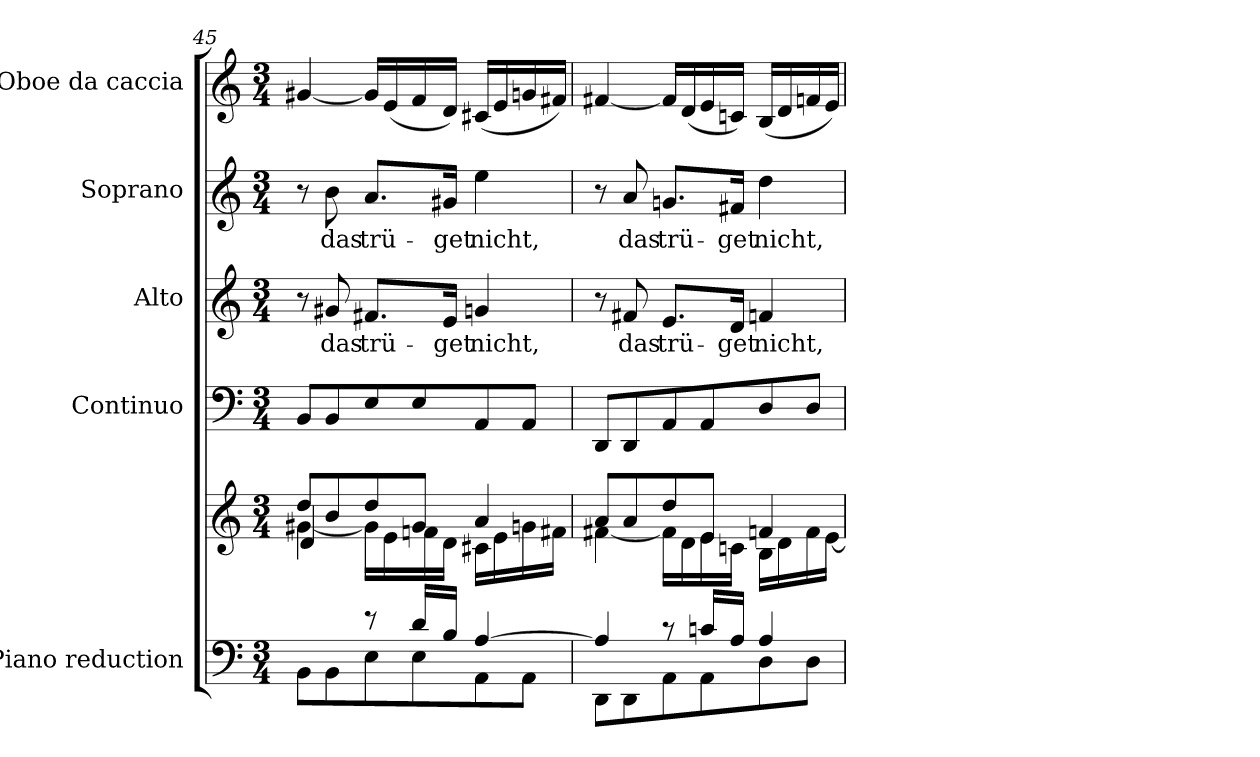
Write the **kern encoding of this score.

**kern	**kern	**kern	**kern	**text	**kern	**text	**kern
*part5	*part5	*part4	*part3	*part3	*part2	*part2	*part1
*staff6	*staff5	*staff4	*staff3	*staff3	*staff2	*staff2	*staff1
*I"Piano reduction	*	*I"Continuo	*I"Alto	*	*I"Soprano	*	*I"Oboe da caccia
*I'Pno	*	*	*	*	*	*	*I'Ob
!!LO:LB:g=z
*clefF4	*clefG2	*clefF4	*clefG2	*	*clefG2	*	*clefG2
*k[]	*k[]	*k[]	*k[]	*	*k[]	*	*k[]
*M3/4	*M3/4	*M3/4	*M3/4	*	*M3/4	*	*M3/4
=45	=45	=45	=45	=45	=45	=45	=45
*^	*^	*	*	*	*	*	*
*	*	*	*^	*	*	*	*	*	*
4ryy	8BB\L	8dd/L	[4g#X\	4d/	8BB/L	8r	.	8r	.	[4g#X/
!	!	!	!	!	!	!	!LO:LY:b	!	!LO:LY:b	!
.	8BB\	8b/	.	.	8BB/	8g#X/	das	8b\	das	.
!	!	!	!	!	!	!	!LO:LY:b	!	!LO:LY:b	!
8r	8E\	8dd/	16g#\LL]	2ryy	8E/	8.f#X/L	trü-	8.a/L	trü-	16g#/LL]
.	.	.	16e\	.	.	.	.	.	.	(16e/
16d/LL	8E\	8g#/J	16fn\	.	8E/	.	.	.	.	16f/
!	!	!	!	!	!	!	!LO:LY:b	!	!LO:LY:b	!
16B/JJ	.	.	16d\JJ	.	.	16e/Jk	-get	16g#X/Jk	-get	16d/JJ)
!	!	!	!	!	!	!	!LO:LY:b	!	!LO:LY:b	!
[4A/	8AA\	4a/	16c#X\LL	.	8AA/	4gn/	nicht,	4ee\	nicht,	(16c#X/LL
.	.	.	16e\	.	.	.	.	.	.	16e/
.	8AA\J	.	16gn\	.	8AA/J	.	.	.	.	16gn/
.	.	.	16f#X\JJ	.	.	.	.	.	.	16f#X/JJ)
*	*	*	*v	*v	*	*	*	*	*	*
=46	=46	=46	=46	=46	=46	=46	=46	=46	=46
4A/]	8DD\L	8a/L	[4f#X\	8DD/L	8r	.	8r	.	[4f#X/
!	!	!	!	!	!	!LO:LY:b	!	!LO:LY:b	!
.	8DD\	8a/	.	8DD/	8f#X/	das	8a/	das	.
!	!	!	!	!	!	!LO:LY:b	!	!LO:LY:b	!
8r	8AA\	8dd/	16f#\LL]	8AA/	8.e/L	trü-	8.gn/L	trü-	16f#/LL]
.	.	.	16d\	.	.	.	.	.	(16d/
16cn/LL	8AA\	8e/J	16e\	8AA/	.	.	.	.	16e/
!	!	!	!	!	!	!LO:LY:b	!	!LO:LY:b	!
16A/JJ	.	.	16cn\JJ	.	16d/Jk	-get	16f#X/Jk	-get	16cn/JJ)
!	!	!	!	!	!	!LO:LY:b	!	!LO:LY:b	!
4A/	8D\	4fn/	16B\LL	8D/	4fn/	nicht,	4dd\	nicht,	(16B/LL
.	.	.	16d\	.	.	.	.	.	16d/
.	8D\J	.	16f\	8D/J	.	.	.	.	16fn/
.	.	.	[16e\JJ	.	.	.	.	.	16e/JJ)
*v	*v	*	*	*	*	*	*	*	*
*	*v	*v	*	*	*	*	*	*
=	=	=	=	=	=	=	=
*-	*-	*-	*-	*-	*-	*-	*-
